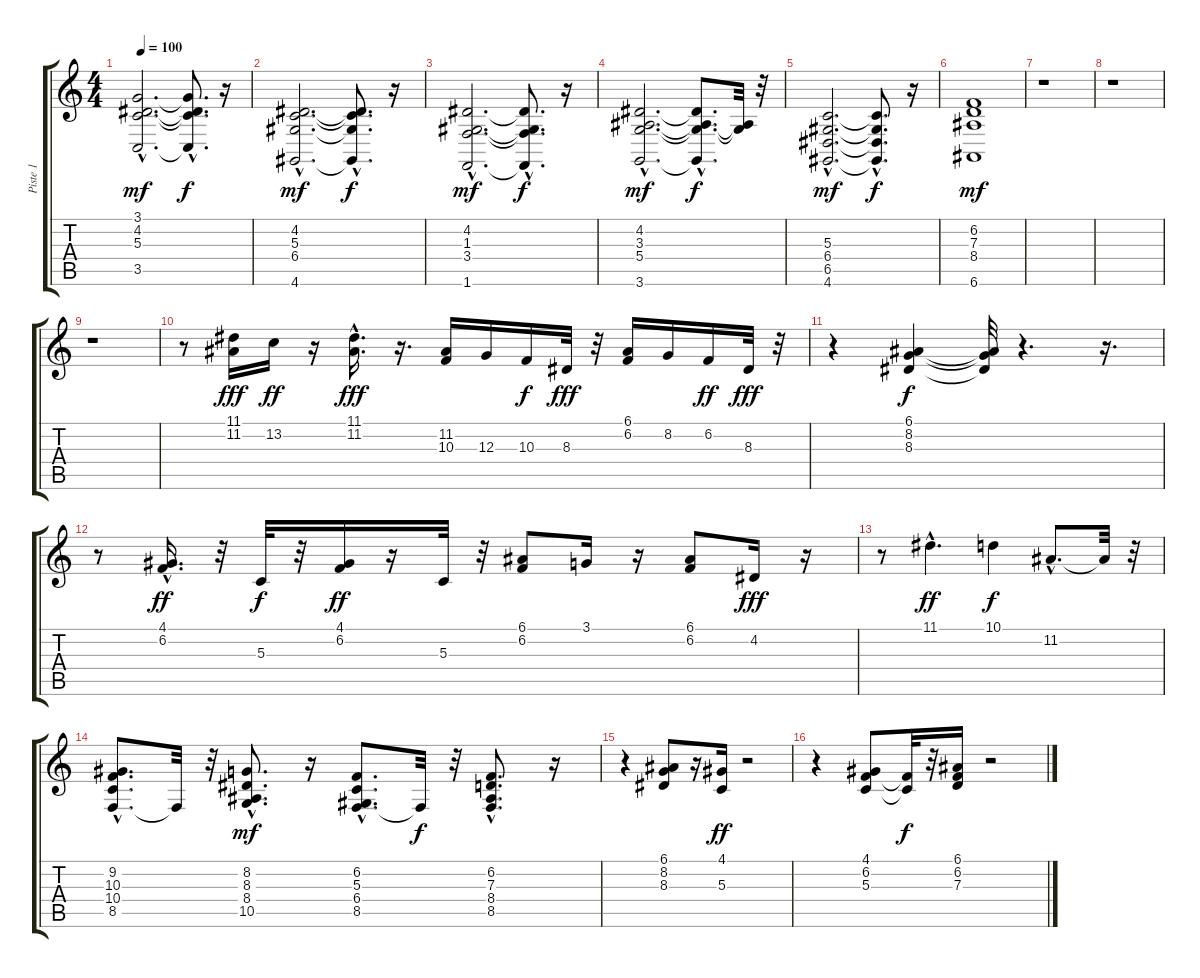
\track ("Piste 1" "Piste 1") {instrument electricpiano1}
\staff {score tabs}
\tuning (E4 B3 G3 D3 A2 E2) {hide}
\ts (4 4)
\tempo 100
\clef g2
\ks c
(3.1{hac} 4.2{hac} 5.3{hac} 3.5{hac}).2{d dy mf} (3.1{hac t} 4.2{hac t} 5.3{hac t} 3.5{hac t}).8{d dy f} r.16 |
(4.2{hac} 5.3{hac} 6.4{hac} 4.6{hac}).2{d dy mf} (4.2{hac t} 5.3{hac t} 6.4{hac t} 4.6{hac t}).8{d dy f} r.16 |
(4.2{hac} 1.3{hac} 3.4{hac} 1.6{hac}).2{d dy mf} (4.2{hac t} 1.3{hac t} 3.4{hac t} 1.6{hac t}).8{d dy f} r.16 |
(4.2{hac} 3.3{hac} 5.4{hac} 3.6{hac}).2{d dy mf} (4.2{hac t} 3.3{hac t} 5.4{hac t} 3.6{hac t}).8{d dy f} (3.3{t} 5.4{t}).32 r.32 |
(5.3{hac} 6.4{hac} 6.5{hac} 4.6{hac}).2{d dy mf} (5.3{hac t} 6.4{hac t} 6.5{hac t} 4.6{hac t}).8{d dy f} r.16 |
(6.2 7.3 8.4 6.6).1{dy mf} |
r.1 |
r.1 |
r.1 |
r.8 (11.1 11.2).16{dy fff} 13.2.16{dy ff} r.16 (11.1{hac} 11.2{hac}).16{d dy fff} r.16{d} (11.2 10.3).16 12.3.16 10.3.16{dy f} 8.3.32{dy fff} r.32 (6.1 6.2).16 8.2.16 6.2.16{dy ff} 8.3.32{dy fff} r.32 |
r.4 (6.1 8.2 8.3).4{dy f} (6.1{t} 8.2{t} 8.3{t}).32 r.4{d} r.16{d} |
r.8 (4.1{hac} 6.2{hac}).16{d dy ff} r.32 5.3.32{dy f} r.32 (4.1 6.2).16{dy ff} r.16 5.3.32 r.32 (6.1 6.2).8 3.1.16 r.16 (6.1 6.2).8 4.2.16{dy fff} r.16 |
r.8 11.1{hac}.4{d dy ff} 10.1.4{dy f} 11.2{hac}.8{d} 11.2{t}.32 r.32 |
(9.2{hac} 10.3{hac} 10.4{hac} 8.5{hac}).8{d} 8.5{t}.32 r.32 (8.2{hac} 8.3{hac} 8.4{hac} 10.5{hac}).8{d dy mf} r.16 (6.2{hac} 5.3{hac} 6.4{hac} 8.5{hac}).8{d} 8.5{t}.32{dy f} r.32 (6.2{hac} 7.3{hac} 8.4{hac} 8.5{hac}).8{d} r.16 |
r.4 (6.1 8.2 8.3).8 r.16 (4.1 5.3).16{dy ff} r.2 |
r.4 (4.1 6.2 5.3).8 (6.2{t} 5.3{t}).32{dy f} r.32 (6.1 6.2 7.3).16 r.2
